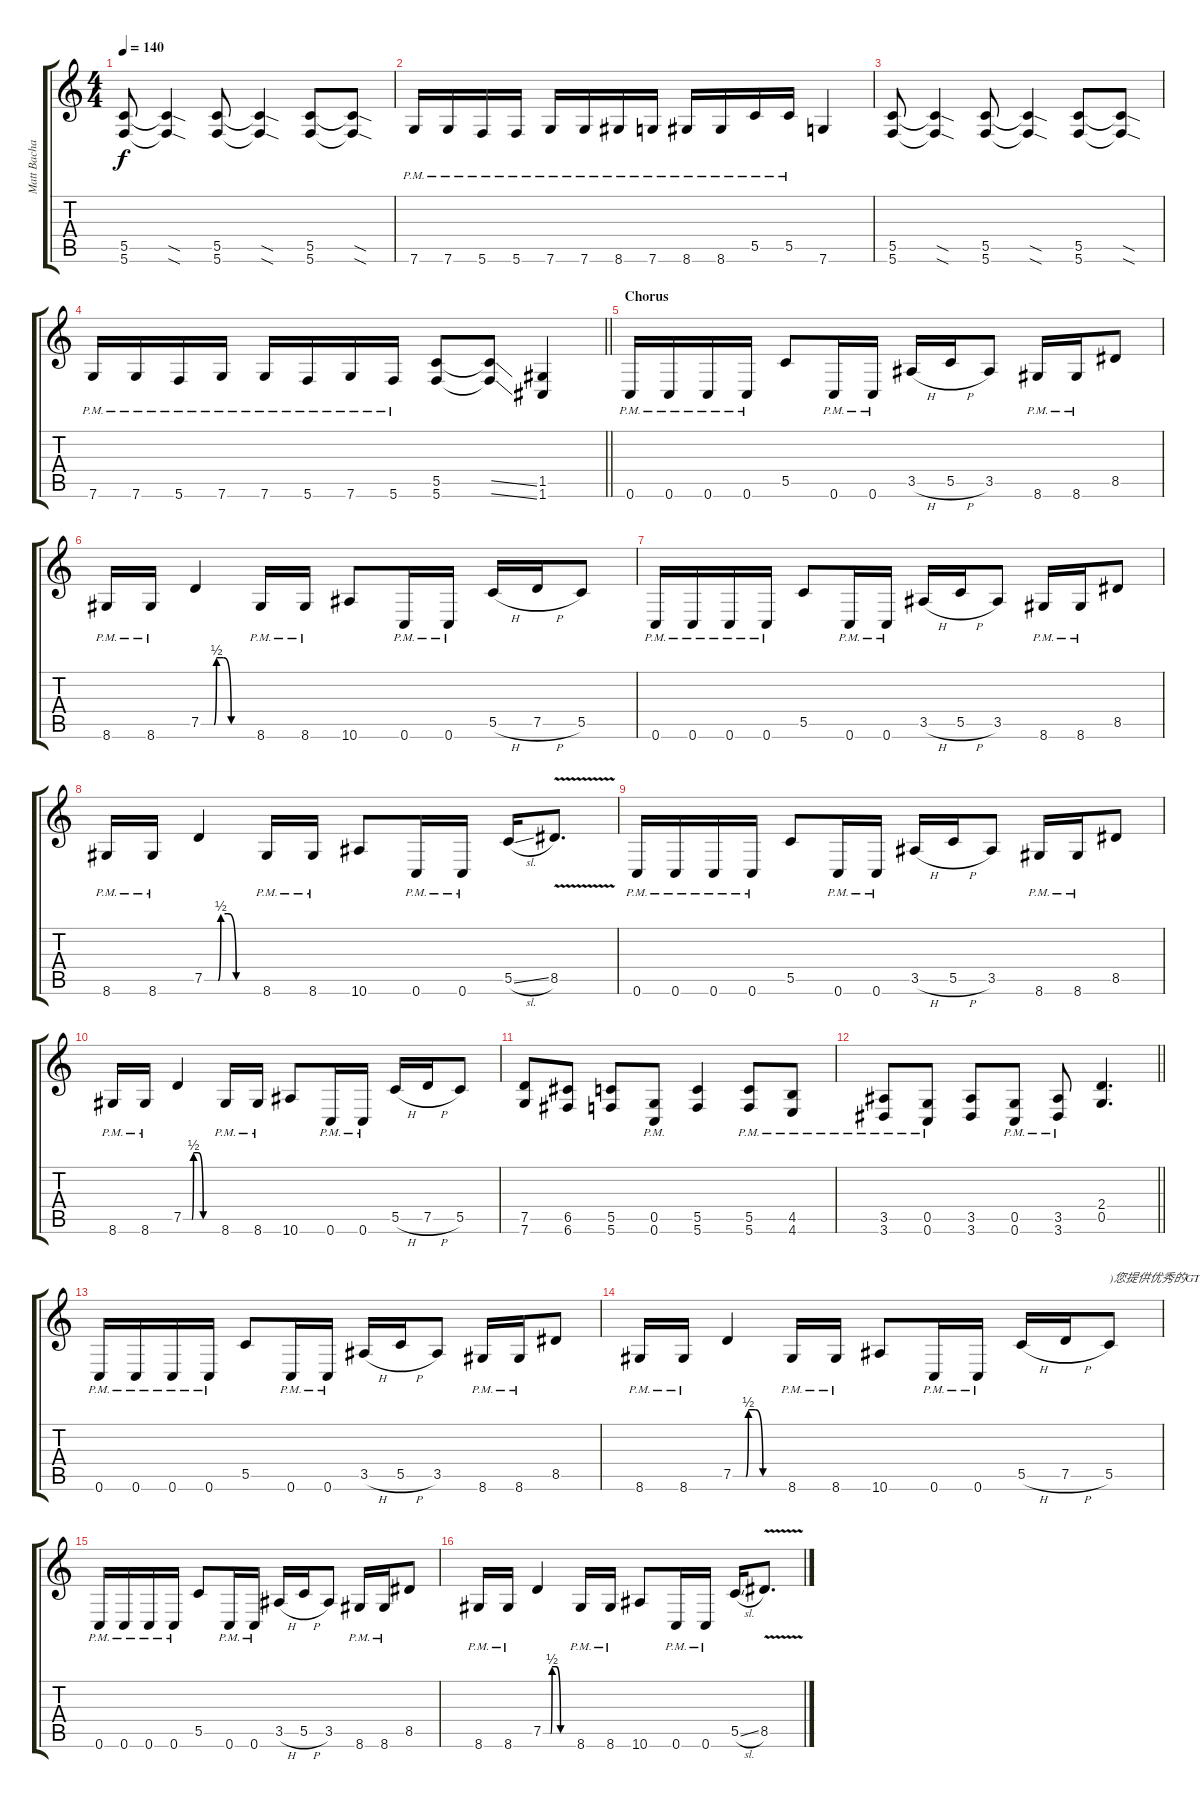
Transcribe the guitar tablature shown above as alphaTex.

\track ("Matt Bachand" "Matt Bacha") {instrument distortionguitar}
\staff {score tabs}
\tuning (D4 A3 F3 C3 G2 C2) {hide}
\ts (4 4)
\tempo 140
\clef g2
\ks c
(5.5 5.6).8{dy f} (5.5{sod t} 5.6{sod t}).4 (5.5 5.6).8 (5.5{sod t} 5.6{sod t}).4 (5.5 5.6).8 (5.5{sod t} 5.6{sod t}).8 |
7.6{pm}.16 7.6{pm}.16 5.6{pm}.16 5.6{pm}.16 7.6{pm}.16 7.6{pm}.16 8.6{pm}.16 7.6{pm}.16 8.6{pm}.16 8.6{pm}.16 5.5{pm}.16 5.5{pm}.16 7.6.4 |
(5.5 5.6).8 (5.5{sod t} 5.6{sod t}).4 (5.5 5.6).8 (5.5{sod t} 5.6{sod t}).4 (5.5 5.6).8 (5.5{sod t} 5.6{sod t}).8 |
\barLineRight lightlight
7.6{pm}.16 7.6{pm}.16 5.6{pm}.16 7.6{pm}.16 7.6{pm}.16 5.6{pm}.16 7.6{pm}.16 5.6{pm}.16 (5.5 5.6).8 (5.5{ss t} 5.6{ss t}).8 (1.5 1.6).4 |
\section ("" "Chorus")
0.6{pm}.16 0.6{pm}.16 0.6{pm}.16 0.6{pm}.16 5.5.8 0.6{pm}.16 0.6{pm}.16 3.5{h}.16 5.5{h}.16 3.5.8 8.6{pm}.16 8.6{pm}.16 8.5.8 |
8.6{pm}.16 8.6{pm}.16 7.5{be (custom 0 0 7 0 15 0 18 2 26 2 35 0 60 0)}.4 8.6{pm}.16 8.6{pm}.16 10.6.8 0.6{pm}.16 0.6{pm}.16 5.5{h}.16 7.5{h}.16 5.5.8 |
0.6{pm}.16 0.6{pm}.16 0.6{pm}.16 0.6{pm}.16 5.5.8 0.6{pm}.16 0.6{pm}.16 3.5{h}.16 5.5{h}.16 3.5.8 8.6{pm}.16 8.6{pm}.16 8.5.8 |
8.6{pm}.16 8.6{pm}.16 7.5{be (custom 0 0 7 0 15 0 18 2 26 2 35 0 60 0)}.4 8.6{pm}.16 8.6{pm}.16 10.6.8 0.6{pm}.16 0.6{pm}.16 5.5{sl}.16 8.5{v}.8{d} |
0.6{pm}.16 0.6{pm}.16 0.6{pm}.16 0.6{pm}.16 5.5.8 0.6{pm}.16 0.6{pm}.16 3.5{h}.16 5.5{h}.16 3.5.8 8.6{pm}.16 8.6{pm}.16 8.5.8 |
8.6{pm}.16 8.6{pm}.16 7.5{be (custom 0 0 7 0 15 0 18 2 26 2 35 0 60 0)}.4 8.6{pm}.16 8.6{pm}.16 10.6.8 0.6{pm}.16 0.6{pm}.16 5.5{h}.16 7.5{h}.16 5.5.8 |
(7.5 7.6).8 (6.5 6.6).8 (5.5 5.6).8 (0.5{pm} 0.6{pm}).8 (5.5 5.6).4 (5.5{pm} 5.6{pm}).8 (4.5{pm} 4.6{pm}).8 |
\barLineRight lightlight
(3.5{pm} 3.6{pm}).8 (0.5{pm} 0.6{pm}).8 (3.5 3.6).8 (0.5{pm} 0.6{pm}).8 (3.5{pm} 3.6{pm}).8 (2.4 0.5).4{d} |
0.6{pm}.16 0.6{pm}.16 0.6{pm}.16 0.6{pm}.16 5.5.8 0.6{pm}.16 0.6{pm}.16 3.5{h}.16 5.5{h}.16 3.5.8 8.6{pm}.16 8.6{pm}.16 8.5.8 |
8.6{pm}.16 8.6{pm}.16 7.5{be (custom 0 0 7 0 15 0 18 2 26 2 35 0 60 0)}.4 8.6{pm}.16 8.6{pm}.16 10.6.8 0.6{pm}.16 0.6{pm}.16 5.5{h}.16 7.5{h}.16 5.5.8{txt ")您提供优秀的GTP"} |
0.6{pm}.16 0.6{pm}.16 0.6{pm}.16 0.6{pm}.16 5.5.8 0.6{pm}.16 0.6{pm}.16 3.5{h}.16 5.5{h}.16 3.5.8 8.6{pm}.16 8.6{pm}.16 8.5.8 |
8.6{pm}.16 8.6{pm}.16 7.5{be (custom 0 0 7 0 15 0 18 2 26 2 35 0 60 0)}.4 8.6{pm}.16 8.6{pm}.16 10.6.8 0.6{pm}.16 0.6{pm}.16 5.5{sl}.16 8.5{v}.8{d}
